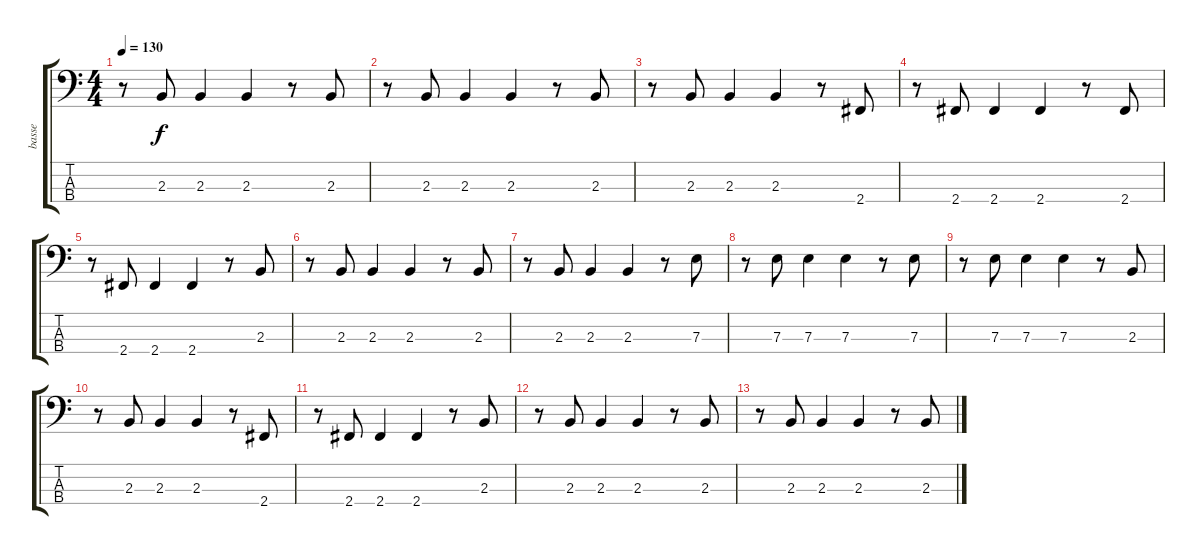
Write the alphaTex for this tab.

\track ("basse" "basse") {instrument electricbassfinger}
\staff {score tabs}
\tuning (G2 D2 A1 E1) {hide}
\ts (4 4)
\tempo 130
\clef f4
\ks c
r.8{dy f} 2.3.8 2.3.4 2.3.4 r.8 2.3.8 |
r.8 2.3.8 2.3.4 2.3.4 r.8 2.3.8 |
r.8 2.3.8 2.3.4 2.3.4 r.8 2.4.8 |
r.8 2.4.8 2.4.4 2.4.4 r.8 2.4.8 |
r.8 2.4.8 2.4.4 2.4.4 r.8 2.3.8 |
r.8 2.3.8 2.3.4 2.3.4 r.8 2.3.8 |
r.8 2.3.8 2.3.4 2.3.4 r.8 7.3.8 |
r.8 7.3.8 7.3.4 7.3.4 r.8 7.3.8 |
r.8 7.3.8 7.3.4 7.3.4 r.8 2.3.8 |
r.8 2.3.8 2.3.4 2.3.4 r.8 2.4.8 |
r.8 2.4.8 2.4.4 2.4.4 r.8 2.3.8 |
r.8 2.3.8 2.3.4 2.3.4 r.8 2.3.8 |
r.8 2.3.8 2.3.4 2.3.4 r.8 2.3.8
